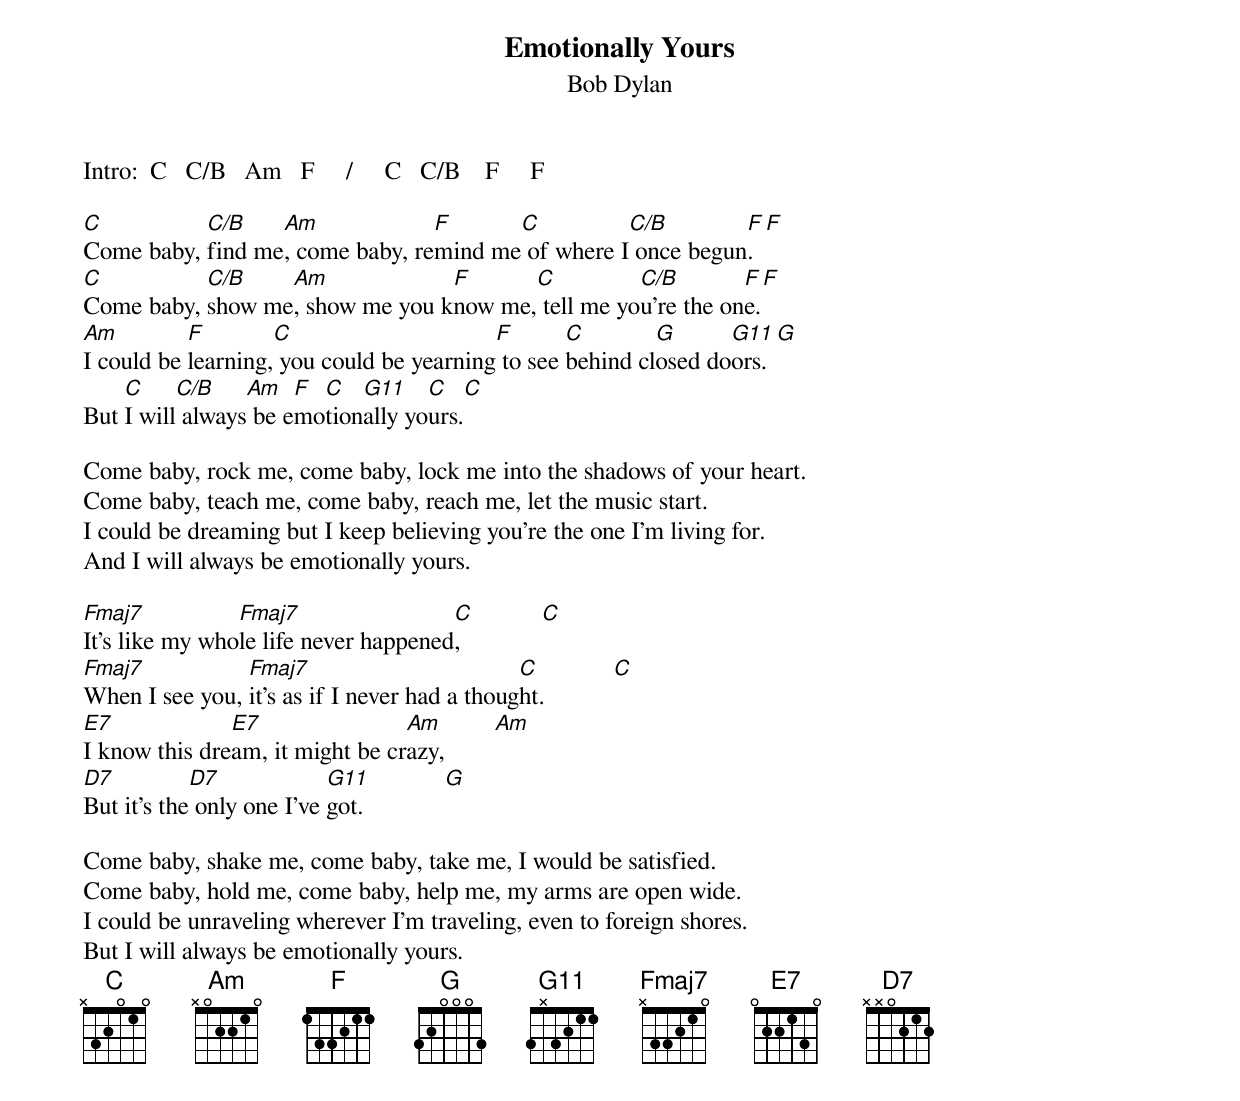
{t:Emotionally Yours}
{st:Bob Dylan}
{define G11 base-fret 1 frets 3 x 3 2 1 1}

Intro:  C   C/B   Am   F     /     C   C/B    F     F

[C]Come baby, [C/B]find me[Am], come baby, re[F]mind me[C] of where I[C/B] once begun[F].[F]
[C]Come baby, [C/B]show me[Am], show me you k[F]now me,[C] tell me yo[C/B]u're the on[F]e.[F]
[Am]I could be [F]learning,[C] you could be yearning[F] to see [C]behind cl[G]osed do[G11]ors.[G]
But [C]I will[C/B] always[Am] be e[F]mo[C]tion[G11]ally yo[C]urs.[C]

Come baby, rock me, come baby, lock me into the shadows of your heart.
Come baby, teach me, come baby, reach me, let the music start.
I could be dreaming but I keep believing you're the one I'm living for.
And I will always be emotionally yours.

[Fmaj7]It's like my who[Fmaj7]le life never happened[C],             [C]
[Fmaj7]When I see you, [Fmaj7]it's as if I never had a thoug[C]ht.           [C]
[E7]I know this dre[E7]am, it might be cr[Am]azy,        [Am]
[D7]But it's the[D7] only one I've [G11]got.             [G]

Come baby, shake me, come baby, take me, I would be satisfied.
Come baby, hold me, come baby, help me, my arms are open wide.
I could be unraveling wherever I'm traveling, even to foreign shores.
But I will always be emotionally yours.
